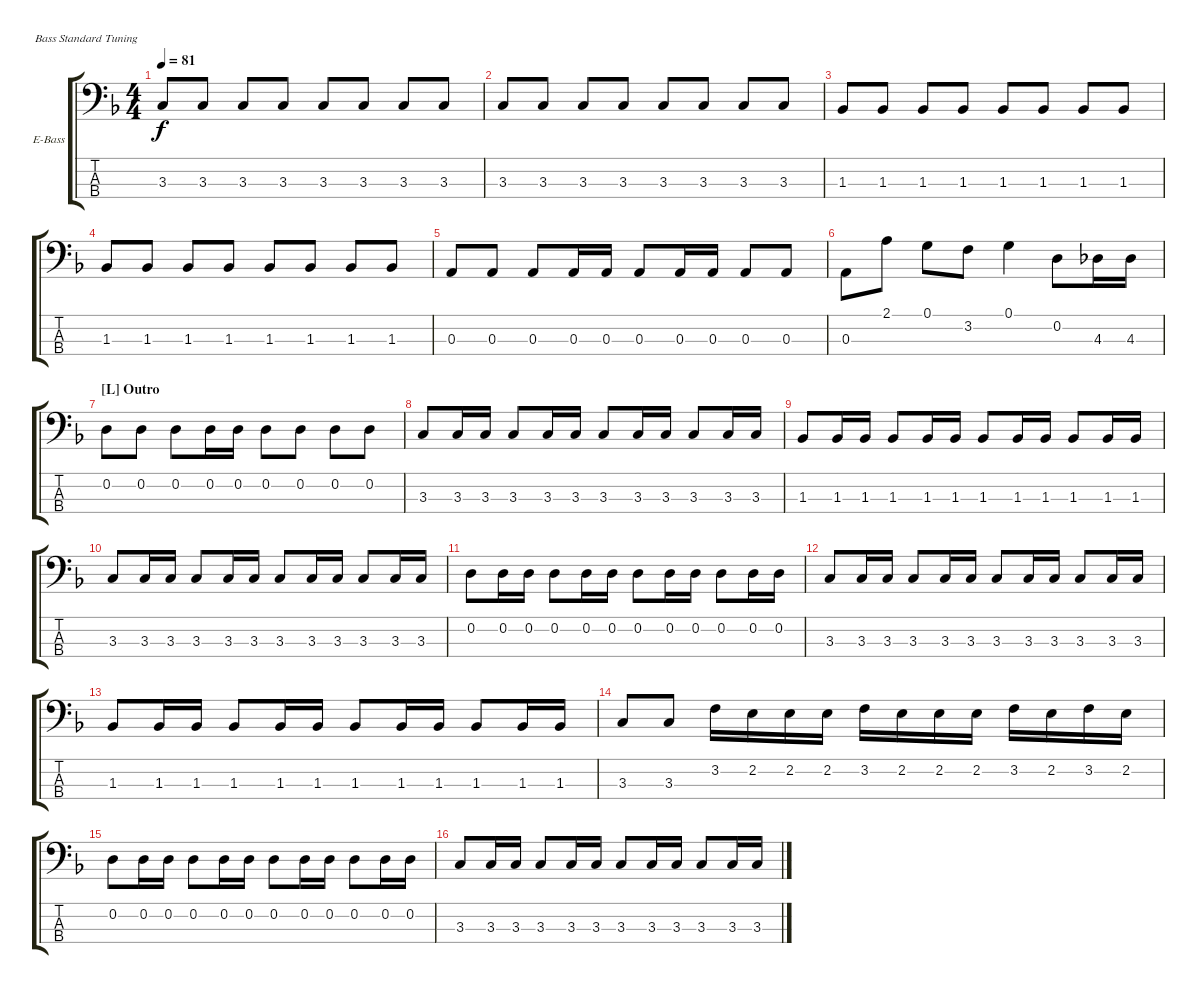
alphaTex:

\bracketExtendMode groupsimilarinstruments
\firstSystemTrackNameOrientation horizontal
\otherSystemsTrackNameOrientation horizontal
\track ("Jimmy Bain" "E-Bass") {instrument electricbasspick}
\staff {score tabs}
\tuning (G2 D2 A1 E1)
\ts (4 4)
\tempo 81
\clef f4
\ks dminor
3.3.8{dy f} 3.3.8 3.3.8 3.3.8 3.3.8 3.3.8 3.3.8 3.3.8 |
3.3.8 3.3.8 3.3.8 3.3.8 3.3.8 3.3.8 3.3.8 3.3.8 |
1.3.8 1.3.8 1.3.8 1.3.8 1.3.8 1.3.8 1.3.8 1.3.8 |
1.3.8 1.3.8 1.3.8 1.3.8 1.3.8 1.3.8 1.3.8 1.3.8 |
0.3.8 0.3.8 0.3.8 0.3.16 0.3.16 0.3.8 0.3.16 0.3.16 0.3.8 0.3.8 |
0.3.8 2.1.8 0.1.8 3.2.8 0.1.4 0.2.8 4.3.16 4.3.16 |
\section ("L" "Outro")
0.2.8 0.2.8 0.2.8 0.2.16 0.2.16 0.2.8 0.2.8 0.2.8 0.2.8 |
3.3.8 3.3.16 3.3.16 3.3.8 3.3.16 3.3.16 3.3.8 3.3.16 3.3.16 3.3.8 3.3.16 3.3.16 |
1.3.8 1.3.16 1.3.16 1.3.8 1.3.16 1.3.16 1.3.8 1.3.16 1.3.16 1.3.8 1.3.16 1.3.16 |
3.3.8 3.3.16 3.3.16 3.3.8 3.3.16 3.3.16 3.3.8 3.3.16 3.3.16 3.3.8 3.3.16 3.3.16 |
0.2.8 0.2.16 0.2.16 0.2.8 0.2.16 0.2.16 0.2.8 0.2.16 0.2.16 0.2.8 0.2.16 0.2.16 |
3.3.8 3.3.16 3.3.16 3.3.8 3.3.16 3.3.16 3.3.8 3.3.16 3.3.16 3.3.8 3.3.16 3.3.16 |
1.3.8 1.3.16 1.3.16 1.3.8 1.3.16 1.3.16 1.3.8 1.3.16 1.3.16 1.3.8 1.3.16 1.3.16 |
3.3.8 3.3.8 3.2.16 2.2.16 2.2.16 2.2.16 3.2.16 2.2.16 2.2.16 2.2.16 3.2.16 2.2.16 3.2.16 2.2.16 |
0.2.8 0.2.16 0.2.16 0.2.8 0.2.16 0.2.16 0.2.8 0.2.16 0.2.16 0.2.8 0.2.16 0.2.16 |
3.3.8 3.3.16 3.3.16 3.3.8 3.3.16 3.3.16 3.3.8 3.3.16 3.3.16 3.3.8 3.3.16 3.3.16
